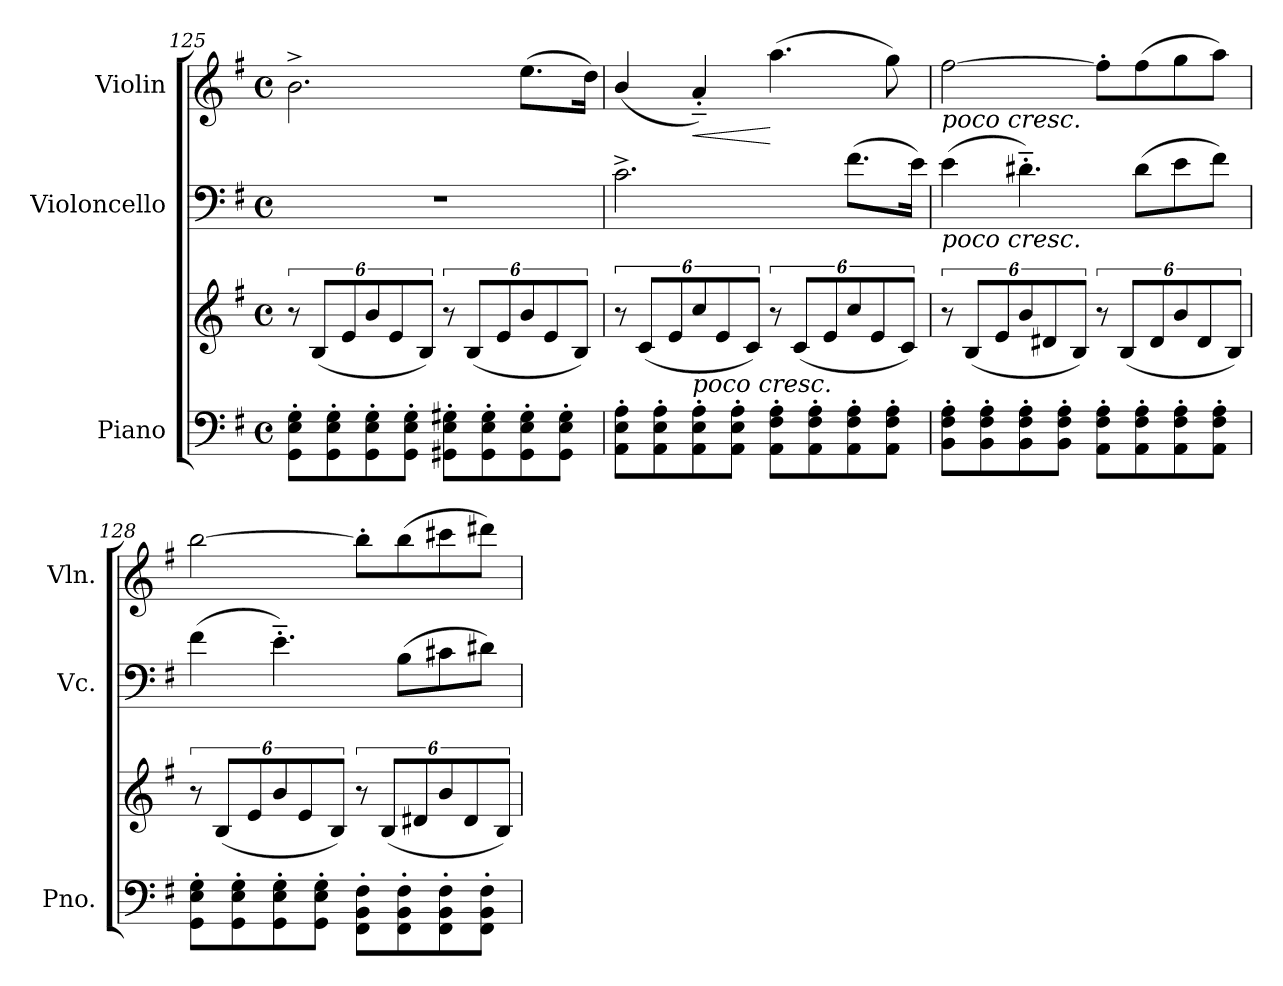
**kern	**kern	**kern	**kern	**dynam
*part3	*part3	*part2	*part1	*part1
*staff4	*staff3	*staff2	*staff1	*staff1
*I"Piano	*	*I"Violoncello	*I"Violin	*
*I'Pno.	*	*I'Vc.	*I'Vln.	*
*clefF4	*clefG2	*clefF4	*clefG2	*
*k[f#]	*k[f#]	*k[f#]	*k[f#]	*
*M4/4	*M4/4	*M4/4	*M4/4	*
*met(c)	*met(c)	*met(c)	*met(c)	*
=125	=125	=125	=125	=125
8GG\' 8E\' 8G\'L	12r	1r	2.b^\	.
.	(12B/L	.	.	.
8GG\' 8E\' 8G\'	.	.	.	.
.	12e/	.	.	.
8GG\' 8E\' 8G\'	12b/	.	.	.
.	12e/	.	.	.
8GG\' 8E\' 8G\'J	.	.	.	.
.	12B/J)	.	.	.
8GG#X\' 8E\' 8G#X\'L	12r	.	.	.
.	(12B/L	.	.	.
8GG#\' 8E\' 8G#\'	.	.	.	.
.	12e/	.	.	.
8GG#\' 8E\' 8G#\'	12b/	.	(8.ee\L	.
.	12e/	.	.	.
8GG#\' 8E\' 8G#\'J	.	.	.	.
.	12B/J)	.	.	.
.	.	.	16dd\Jk)	.
!!LO:LB:g=z
=126	=126	=126	=126	=126
8AA\' 8E\' 8A\'L	12r	2.c^\	(4b/	.
.	(12c/L	.	.	.
8AA\' 8E\' 8A\'	.	.	.	.
.	12e/	.	.	.
!	!LO:TX:b:i:t=poco cresc.	!	!	!
!	!	!	!	!LO:HP:b
8AA\' 8E\' 8A\'	12cc/	.	4a'~/)	<
.	12e/	.	.	.
8AA\' 8E\' 8A\'J	.	.	.	.
.	12c/J)	.	.	.
8AA\' 8F#\' 8A\'L	12r	.	(4.aa\	[
.	(12c/L	.	.	.
8AA\' 8F#\' 8A\'	.	.	.	.
.	12e/	.	.	.
8AA\' 8F#\' 8A\'	12cc/	(8.f#\L	.	.
.	12e/	.	.	.
8AA\' 8F#\' 8A\'J	.	.	8gg\)	.
.	12c/J)	.	.	.
.	.	16e\Jk)	.	.
=127	=127	=127	=127	=127
!	!	!	!LO:TX:b:i:t=poco cresc.	!
!	!	!LO:TX:b:i:t=poco cresc.	!	!
8BB\' 8F#\' 8A\'L	12r	(4e\	[2ff#\	.
.	(12B/L	.	.	.
8BB\' 8F#\' 8A\'	.	.	.	.
.	12e/	.	.	.
8BB\' 8F#\' 8A\'	12b/	4.d#X'~\)	.	.
.	12d#X/	.	.	.
8BB\' 8F#\' 8A\'J	.	.	.	.
.	12B/J)	.	.	.
8AA\' 8F#\' 8A\'L	12r	.	8ff#'\L]	.
.	(12B/L	.	.	.
8AA\' 8F#\' 8A\'	.	(8d#\L	(8ff#\	.
.	12d#/	.	.	.
8AA\' 8F#\' 8A\'	12b/	8e\	8gg\	.
.	12d#/	.	.	.
8AA\' 8F#\' 8A\'J	.	8f#\J)	8aa\J)	.
.	12B/J)	.	.	.
=128	=128	=128	=128	=128
8GG\' 8E\' 8G\'L	12r	(4f#\	[2bb\	.
.	(12B/L	.	.	.
8GG\' 8E\' 8G\'	.	.	.	.
.	12e/	.	.	.
8GG\' 8E\' 8G\'	12b/	4.e'~\)	.	.
.	12e/	.	.	.
8GG\' 8E\' 8G\'J	.	.	.	.
.	12B/J)	.	.	.
8FF#\' 8BB\' 8F#\'L	12r	.	8bb'\L]	.
.	(12B/L	.	.	.
8FF#\' 8BB\' 8F#\'	.	(8B\L	(8bb\	.
.	12d#X/	.	.	.
8FF#\' 8BB\' 8F#\'	12b/	8c#X\	8ccc#X\	.
.	12d#/	.	.	.
8FF#\' 8BB\' 8F#\'J	.	8d#X\J)	8ddd#X\J)	.
.	12B/J)	.	.	.
=	=	=	=	=
*-	*-	*-	*-	*-
